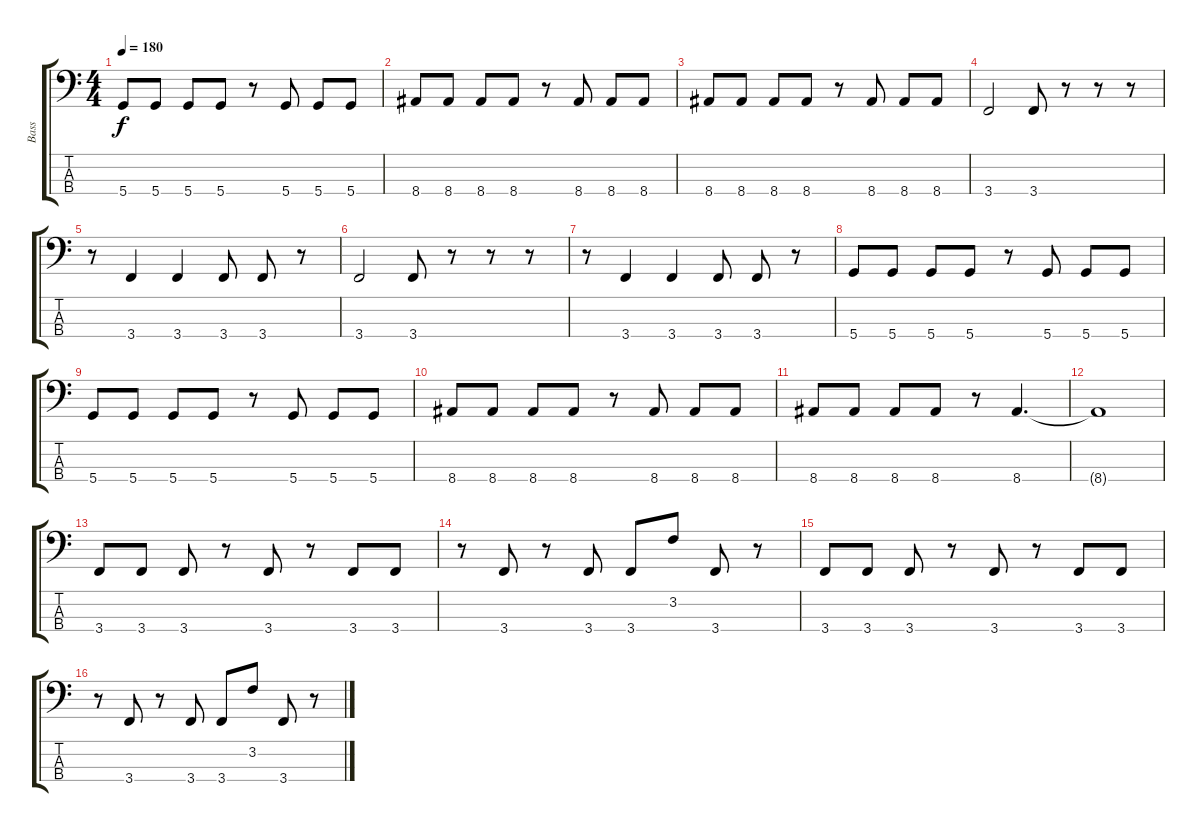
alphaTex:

\track ("Bass" "Bass") {instrument electricbassfinger}
\staff {score tabs}
\tuning (G2 D2 A1 D1) {hide}
\ts (4 4)
\tempo 180
\clef f4
\ks c
5.4.8{dy f} 5.4.8 5.4.8 5.4.8 r.8 5.4.8 5.4.8 5.4.8 |
8.4.8 8.4.8 8.4.8 8.4.8 r.8 8.4.8 8.4.8 8.4.8 |
8.4.8 8.4.8 8.4.8 8.4.8 r.8 8.4.8 8.4.8 8.4.8 |
3.4.2 3.4.8 r.8 r.8 r.8 |
r.8 3.4.4 3.4.4 3.4.8 3.4.8 r.8 |
3.4.2 3.4.8 r.8 r.8 r.8 |
r.8 3.4.4 3.4.4 3.4.8 3.4.8 r.8 |
5.4.8 5.4.8 5.4.8 5.4.8 r.8 5.4.8 5.4.8 5.4.8 |
5.4.8 5.4.8 5.4.8 5.4.8 r.8 5.4.8 5.4.8 5.4.8 |
8.4.8 8.4.8 8.4.8 8.4.8 r.8 8.4.8 8.4.8 8.4.8 |
8.4.8 8.4.8 8.4.8 8.4.8 r.8 8.4.4{d} |
8.4{t}.1 |
3.4.8 3.4.8 3.4.8 r.8 3.4.8 r.8 3.4.8 3.4.8 |
r.8 3.4.8 r.8 3.4.8 3.4.8 3.2.8 3.4.8 r.8 |
3.4.8 3.4.8 3.4.8 r.8 3.4.8 r.8 3.4.8 3.4.8 |
r.8 3.4.8 r.8 3.4.8 3.4.8 3.2.8 3.4.8 r.8
